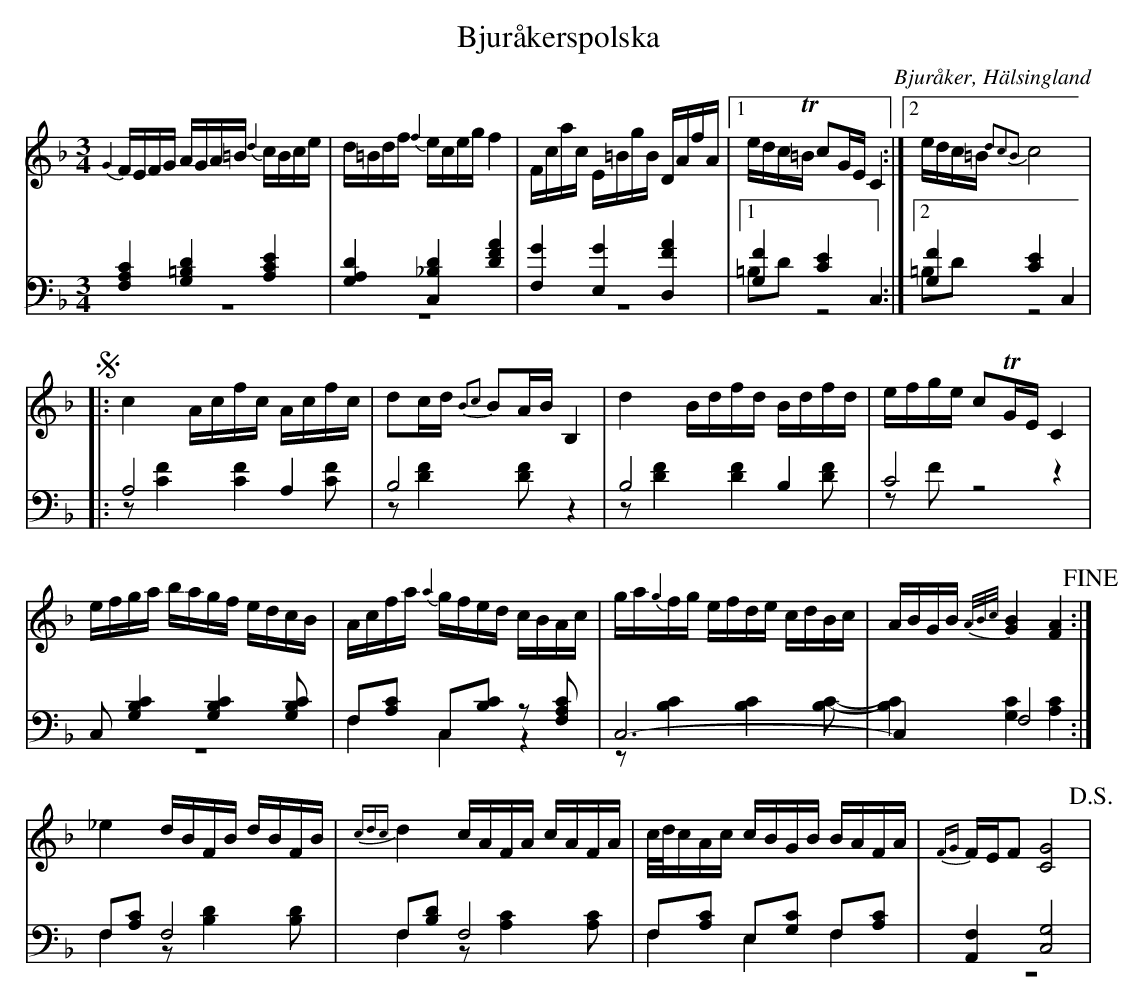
X:1
T: Bjuråkerspolska
O: Bjuråker, Hälsingland
M: 3/4
L: 1/16
K: F
V:1
V:2
V:3 merge
V:1
{G2}FEFG AGA=B {d2}cBce|d=Bdf {f2}eceg f4|Fcac E=BgB DAfA|1 edcT=B c2GE C4:|2 edc=B {d2c2B2}c8 |
!segno! |:c4 Acfc Acfc|d2cd {B2c2}B2AB B,4|d4 Bdfd Bdfd|efge c2TGE C4|
efga bagf edcB|Acfa {a2}gfed cBAc|ga{g2}fg efde cdBc|ABGB {A/B/c/}[G4B4] [F4A4] !fine!:|
_e4 dBFB dBFB|{cdc}d4 cAFA cAFA|c/d/cAc cBGB BAFA|{FG}FEF2 [C8G8] !D.S.!|
V:2 clef=bass
[F,4A,4C4] [G,4=B,4D4] [A,4C4E4]|[G,4A,4D4] [C,4_B,4D4] [D4F4A4]|[F,4G4] [E,4G4] [D,4F4A4]|1 [G,4F4] [C4E4] C,4:|2 [G,4F4] [C4E4] C,4 |
|:A,8 A,4|B,8 z4|B,8  B,4|C8 z4|
C,2 [G,4B,4C4] [G,4B,4C4] [G,2B,2C2]|F,2[A,2C2] C,2[B,2C2] z2 [F,2A,2C2]|C,12-|C,4 F,8:|
F,2[A,2C2] F,8|F,2[B,2D2] F,8|F,2[A,2C2] E,2[G,2C2] F,2[A,2C2]|[A,,4F,4] [C,8G,8] |
V:3 clef=bass
z12|z12|z12|1 =B,2D2 z8:|2 =B,2D2 z8|
|:z2 [C4F4] [C4F4] [C2F2]|z2 [D4F4] [D2F2] z4|z2 [D4F4] [D4F4] [D2F2]|z2 F2 z8|
z12|F,4 C,4 z4|z2 [B,4C4] [B,4C4] [B,2C2]-|[B,4C4] [G,4C4] [A,4C4]:|
F,4 z2 [B,4D4] [B,2D2]|F,4 z2 [A,4C4] [A,2C2]|F,4 E,4 F,4|z12|
